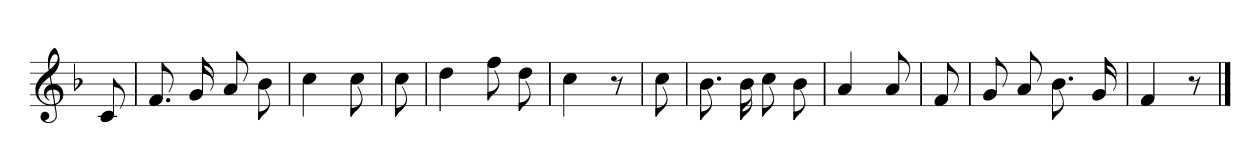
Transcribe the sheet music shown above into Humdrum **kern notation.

**kern
*part1
*staff1
*clefG2
*k[b-]
*F:
=
8c
=1
8.f
16g
8a
8b-
=2
4cc
8cc
=3
8cc
=4
4dd
8ff
8dd
=5
4cc
8r
=6
8cc
=7
8.b-
16b-
8cc
8b-
=8
4a
8a
=9
8f
=10
8g
8a
8.b-
16g
=11
4f
8r
==
*-
